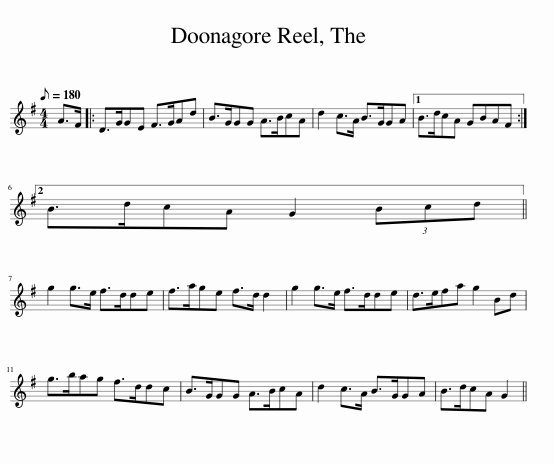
X:1
L:1/8
Q:1/8=180
M:4/4
I:linebreak $
K:G
V:1 treble
V:1
 A>F |: D>GGE F>GAd | B>GGG A>BcA | d2 c>A B>GGA |1 B>dcA GBAF :|2$ %5
 B>dcA G2 (3Bcd ||$ g2 g>e f>dde | f>age f>d d2 | g2 g>e f>dde | d>efa g2 Bd |$ %10
 g>bag f>ddc | B>GGG A>BcA | d2 c>A B>GGA | B>dcA G2 || %14
